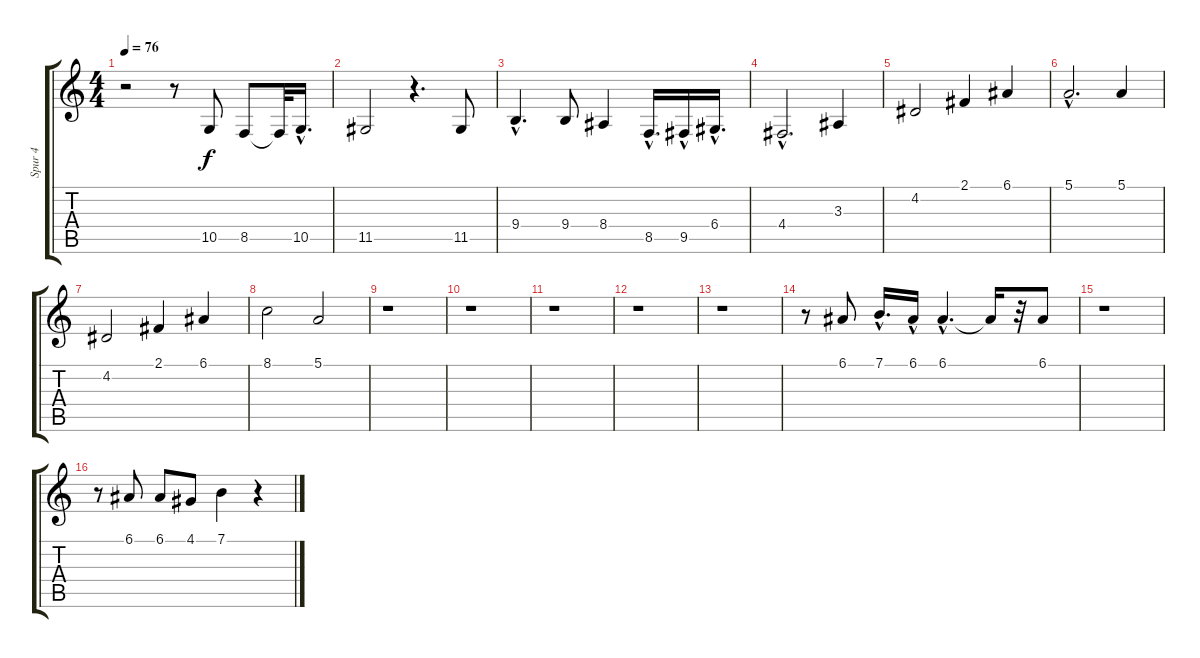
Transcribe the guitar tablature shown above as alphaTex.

\track ("Spur 4" "Spur 4") {instrument violin}
\staff {score tabs}
\tuning (E4 B3 G3 D3 A2 E2) {hide}
\ts (4 4)
\tempo 76
\clef g2
\ks c
r.2{dy f} r.8 10.5.8{volume 11} 8.5.8 8.5{t}.32 10.5{hac}.16{d} |
11.5.2 r.4{d} 11.5.8 |
9.4{hac}.4{d} 9.4.8 8.4.4 8.5{hac}.16{d} 9.5{hac}.16 6.4{hac}.16{d} |
4.4{hac}.2{d} 3.3.4{volume 14} |
4.2.2 2.1.4{volume 14} 6.1.4{volume 14} |
5.1{hac}.2{d volume 14} 5.1.4{volume 13} |
4.2.2{volume 13} 2.1.4{volume 13} 6.1.4{volume 13} |
8.1.2{volume 13} 5.1.2{volume 12} |
r.1 |
r.1 |
r.1 |
r.1 |
r.1 |
r.8 6.1.8{volume 14} 7.1{hac}.16{d volume 14} 6.1{hac}.16 6.1{hac}.4{d} 6.1{t}.16 r.32 6.1.8 |
r.1 |
r.8 6.1.8{volume 12} 6.1.8 4.1.8{volume 14} 7.1.4{volume 13} r.4
